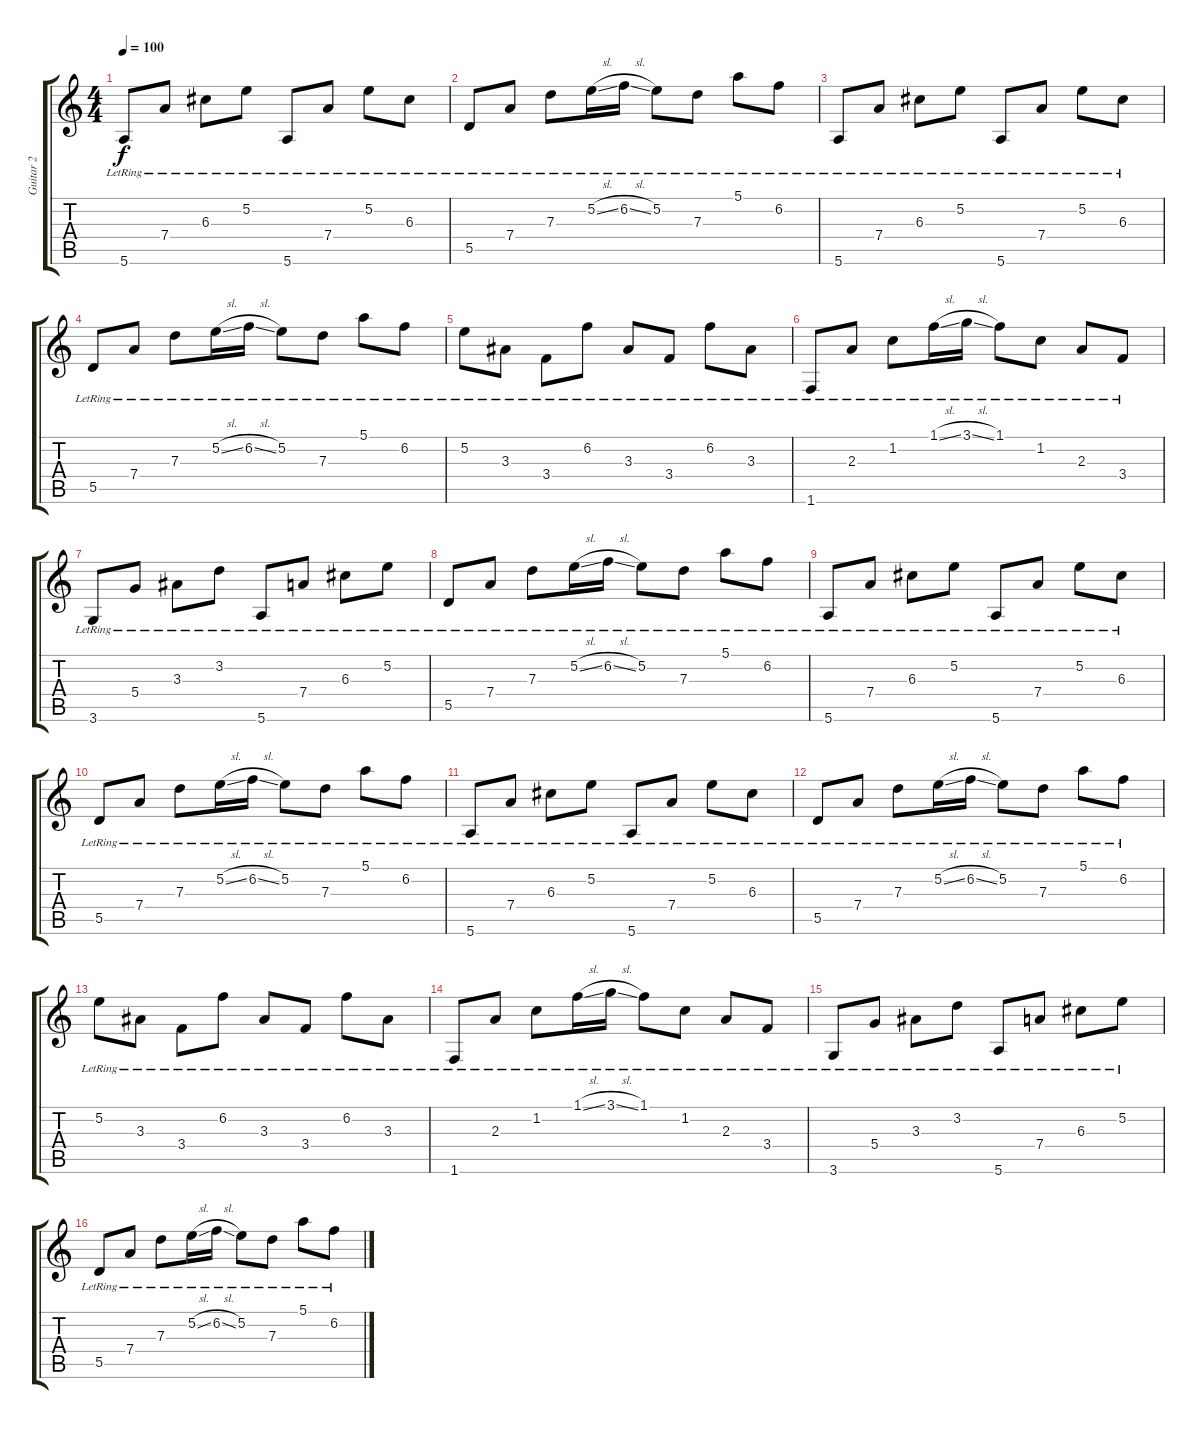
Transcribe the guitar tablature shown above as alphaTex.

\track ("Guitar 2" "Guitar 2") {instrument acousticguitarsteel}
\staff {score tabs}
\tuning (E4 B3 G3 D3 A2 E2) {hide}
\ts (4 4)
\tempo 100
\clef g2
\ks c
5.6{lr}.8{dy f} 7.4{lr}.8 6.3{lr}.8 5.2{lr}.8 5.6{lr}.8 7.4{lr}.8 5.2{lr}.8 6.3{lr}.8 |
5.5{lr}.8 7.4{lr}.8 7.3{lr}.8 5.2{sl lr}.16 6.2{sl lr}.16 5.2{lr}.8 7.3{lr}.8 5.1{lr}.8 6.2{lr}.8 |
5.6{lr}.8 7.4{lr}.8 6.3{lr}.8 5.2{lr}.8 5.6{lr}.8 7.4{lr}.8 5.2{lr}.8 6.3{lr}.8 |
5.5{lr}.8 7.4{lr}.8 7.3{lr}.8 5.2{sl lr}.16 6.2{sl lr}.16 5.2{lr}.8 7.3{lr}.8 5.1{lr}.8 6.2{lr}.8 |
5.2{lr}.8 3.3{lr}.8 3.4{lr}.8 6.2{lr}.8 3.3{lr}.8 3.4{lr}.8 6.2{lr}.8 3.3{lr}.8 |
1.6{lr}.8 2.3{lr}.8 1.2{lr}.8 1.1{sl lr}.16 3.1{sl lr}.16 1.1{lr}.8 1.2{lr}.8 2.3{lr}.8 3.4{lr}.8 |
3.6{lr}.8 5.4{lr}.8 3.3{lr}.8 3.2{lr}.8 5.6{lr}.8 7.4{lr}.8 6.3{lr}.8 5.2{lr}.8 |
5.5{lr}.8 7.4{lr}.8 7.3{lr}.8 5.2{sl lr}.16 6.2{sl lr}.16 5.2{lr}.8 7.3{lr}.8 5.1{lr}.8 6.2{lr}.8 |
5.6{lr}.8 7.4{lr}.8 6.3{lr}.8 5.2{lr}.8 5.6{lr}.8 7.4{lr}.8 5.2{lr}.8 6.3{lr}.8 |
5.5{lr}.8 7.4{lr}.8 7.3{lr}.8 5.2{sl lr}.16 6.2{sl lr}.16 5.2{lr}.8 7.3{lr}.8 5.1{lr}.8 6.2{lr}.8 |
5.6{lr}.8 7.4{lr}.8 6.3{lr}.8 5.2{lr}.8 5.6{lr}.8 7.4{lr}.8 5.2{lr}.8 6.3{lr}.8 |
5.5{lr}.8 7.4{lr}.8 7.3{lr}.8 5.2{sl lr}.16 6.2{sl lr}.16 5.2{lr}.8 7.3{lr}.8 5.1{lr}.8 6.2{lr}.8 |
5.2{lr}.8 3.3{lr}.8 3.4{lr}.8 6.2{lr}.8 3.3{lr}.8 3.4{lr}.8 6.2{lr}.8 3.3{lr}.8 |
1.6{lr}.8 2.3{lr}.8 1.2{lr}.8 1.1{sl lr}.16 3.1{sl lr}.16 1.1{lr}.8 1.2{lr}.8 2.3{lr}.8 3.4{lr}.8 |
3.6{lr}.8 5.4{lr}.8 3.3{lr}.8 3.2{lr}.8 5.6{lr}.8 7.4{lr}.8 6.3{lr}.8 5.2{lr}.8 |
5.5{lr}.8 7.4{lr}.8 7.3{lr}.8 5.2{sl lr}.16 6.2{sl lr}.16 5.2{lr}.8 7.3{lr}.8 5.1{lr}.8 6.2{lr}.8
